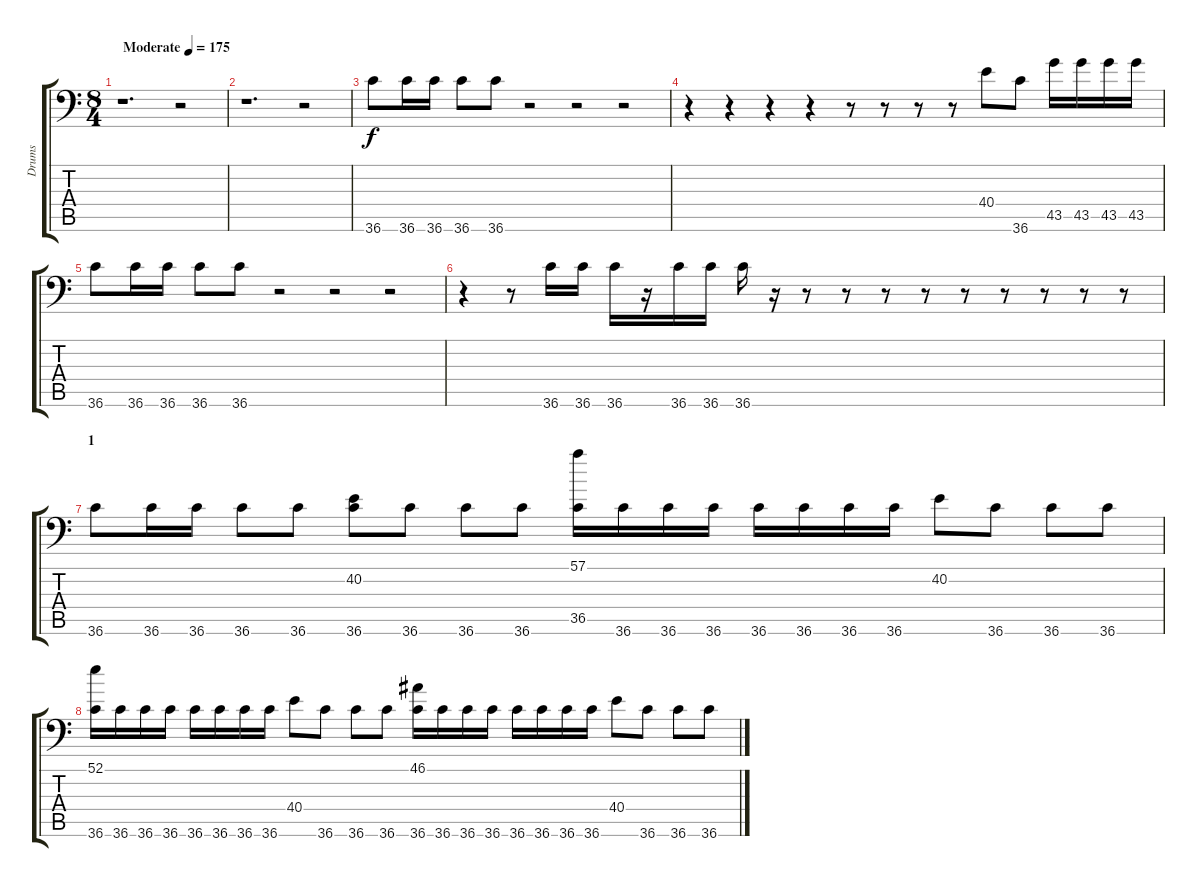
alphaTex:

\track ("Drums" "Drums") {instrument acousticgrandpiano}
\staff {score tabs}
\tuning (C-1 C-1 C-1 C-1 C-1 C-1) {hide}
\ts (8 4)
\tempo (175 "Moderate")
\clef f4
\ks c
r.1{d dy f instrument acousticgrandpiano} r.2 |
r.1{d} r.2 |
36.6.8 36.6.16 36.6.16 36.6.8 36.6.8 r.2 r.2 r.2 |
r.4 r.4 r.4 r.4 r.8 r.8 r.8 r.8 40.4.8 36.6.8 43.5.16 43.5.16 43.5.16 43.5.16 |
36.6.8 36.6.16 36.6.16 36.6.8 36.6.8 r.2 r.2 r.2 |
r.4 r.8 36.6.16 36.6.16 36.6.16 r.16 36.6.16 36.6.16 36.6.16 r.16 r.8 r.8 r.8 r.8 r.8 r.8 r.8 r.8 r.8 |
\section ("" "1")
36.6.8 36.6.16 36.6.16 36.6.8 36.6.8 (40.2 36.6).8 36.6.8 36.6.8 36.6.8 (57.1 36.5).16 36.6.16 36.6.16 36.6.16 36.6.16 36.6.16 36.6.16 36.6.16 40.2.8 36.6.8 36.6.8 36.6.8 |
(52.1 36.6).16 36.6.16 36.6.16 36.6.16 36.6.16 36.6.16 36.6.16 36.6.16 40.4.8 36.6.8 36.6.8 36.6.8 (46.1 36.6).16 36.6.16 36.6.16 36.6.16 36.6.16 36.6.16 36.6.16 36.6.16 40.4.8 36.6.8 36.6.8 36.6.8
